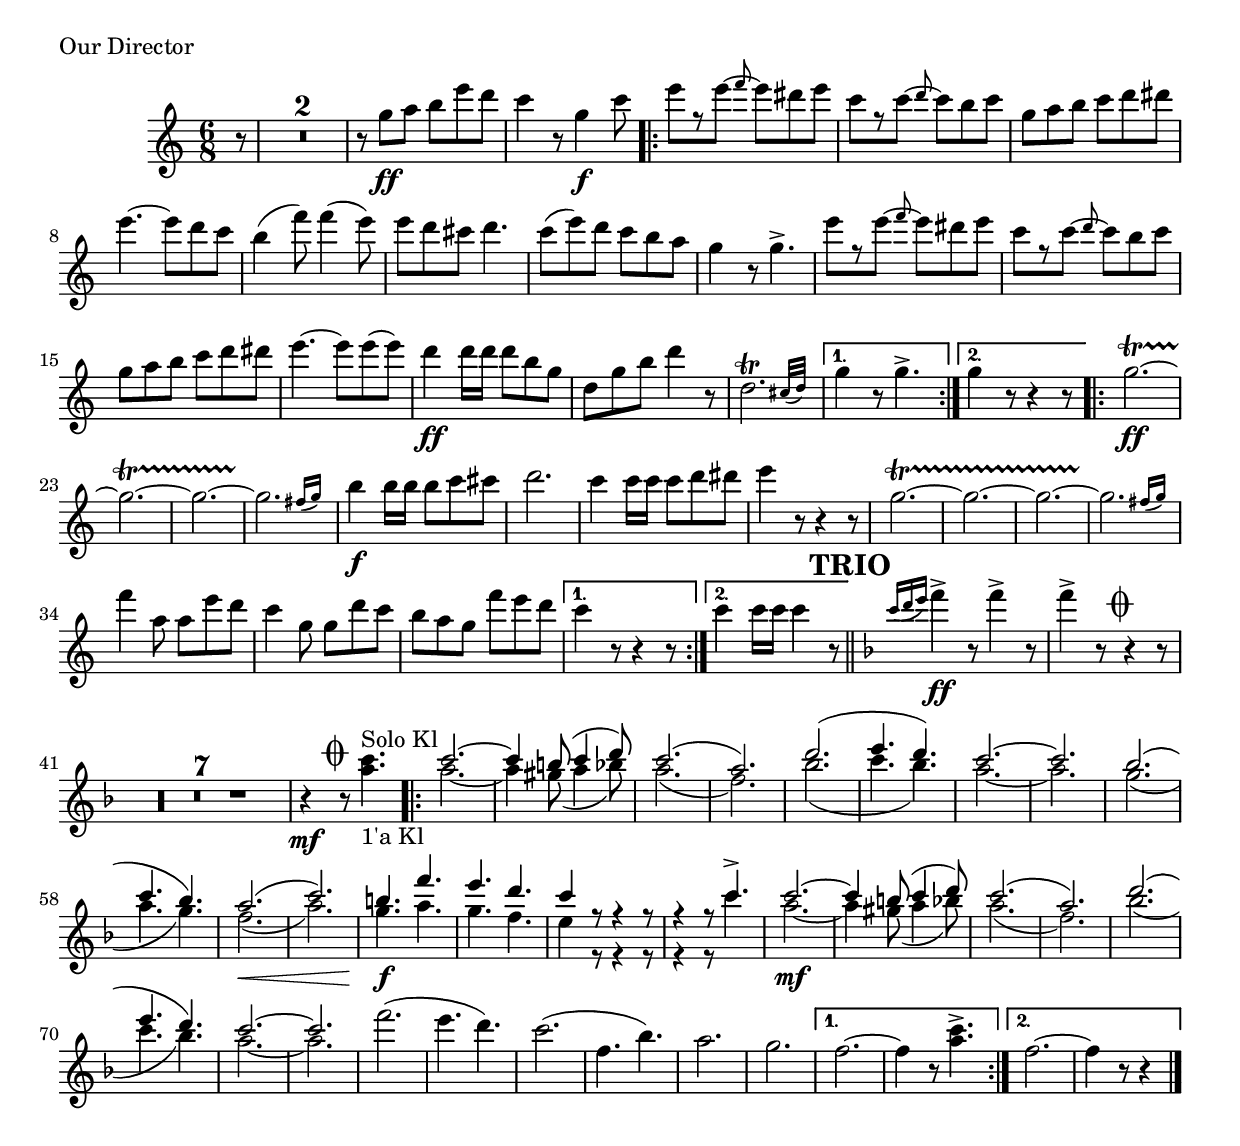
\version "2.18.0"
% When ready to include in collection:	1. Comment out top section with \Include file(s)
%					2. \midi section if present.
%Comment out from here
%{
\include "../../../Includes/Polis_format.ily"

%...to here
%}
  \score {

    % Svenska Polisens Marscher: 1. Our Director   
    \relative c'' { 
    	    \key c \major \time 6/8 
    	    \compressFullBarRests
    	    \set Score.markFormatter = #format-mark-box-letters
    	    \partial 8 r8 |R2.*2 |r8 g'\ff a b e d |c4 r8 g4\f c8
    	    
    	    \repeat volta 2 {
    	    e8 [r e~] \grace f e dis e |c [r c~] \grace d c b c |g a b c d dis
    	    e4.~ e8 d c |b4 (f'8) f4 (e8) |e d cis d4. |c8 (e) d c b a  
    	    g4 r8 g4.-> |e'8 [r e~] \grace f e dis e |c [r c~] \grace d c b c 
    	    g a b c d dis |e4.~ e8 e (e) |d4\ff d16 d d8 b g |d g b d4 r8
    	    \afterGrace d,2.\trill { cis32[ (d)] } }
    	    
    	    \alternative {
    	    	    {g4 r8 g4.->}
    	    	    {g4 r8 r4 r8}
    	    }

    	    \repeat volta 2 {
    	    	    g2.~\ff\startTrillSpan |g~ |g~ 
    	    	    \afterGrace g\stopTrillSpan {fis16 [(g)]} 
    	    	    b4\f b16 b b8 c cis |d2. |c4 c16 c c8 d dis |e4 r8 r4 r8
    	    	    g,2.~\startTrillSpan |g~ |g~ 
    	    	    \afterGrace g\stopTrillSpan {fis16 [(g)]}
    	    	    f'4 a,8 a e' d |c4 g8 g d' c |b a g f' e d }
    	    	     
    	    	    \alternative {
    	    	    {c4 r8 r4 r8}
    	    	    {c4 c16 c c4 r8 \bar "||"}
    	    	    }
    	    	    
    	  \key f \major
    	  \mark \markup {\bold TRIO}
    	  \grace {c16 (d e)} f4->\ff r8 f4-> r8 
    	  f4-> r8 \mark \markup { \musicglyph #"scripts.coda" } r4 r8
    	  R2.*7 
    	  r4\mf \mark \markup { \musicglyph #"scripts.coda" } r8
    	  <c a>4._\markup {1'a Kl }^\markup {Solo Kl}
	  
    	  \repeat volta 2 {
    	  	  
    	  << {
          c2.~ |c4 b8 (c4 d8) |c2. ( |a) |d ( |e4. d) |c2.~ |c |bes ( |c4. bes)
    	  a2.\< ( |c) |b4.\f f' |e d |c4 r8 r4 r8 |r4 r8 c4.-> |c2.~\mf 
    	  c4 b8 (c4 d8) |c2. ( |a) |d ( |e4. d) |c2.~ |c }
    	  \\
    	     {
    	  a2.~ |a4 gis8 (a4 bes8) |a2. ( |f) |bes ( |c4. bes) |a2.~ |a |g ( 
    	  a4. g) |f2. ( |a) |g4. a |g f |e4 r8 r4 r8 |r4 r8 c'4. |a2.~ 
    	     a4 gis8 (a4 bes8) |a2. ( |f) |bes ( |c4. bes) |a2.~ |a }
    	  >>
    	     	  
    	  f' ( |e4. d) |c2. ( | f,4. bes) |a2. |g | }

    	  \alternative {
    	  	  {f2.~ |f4 r8 <c' a>4.->}
    	  	  {f,2.~ |f4 r8 r4 \bar "|."}
    	  }   	  
    }%end relative
    \header {
    	    piece = "Our Director"
    	    composer = "F. E. Bigelow"
    	}
  }%end score
